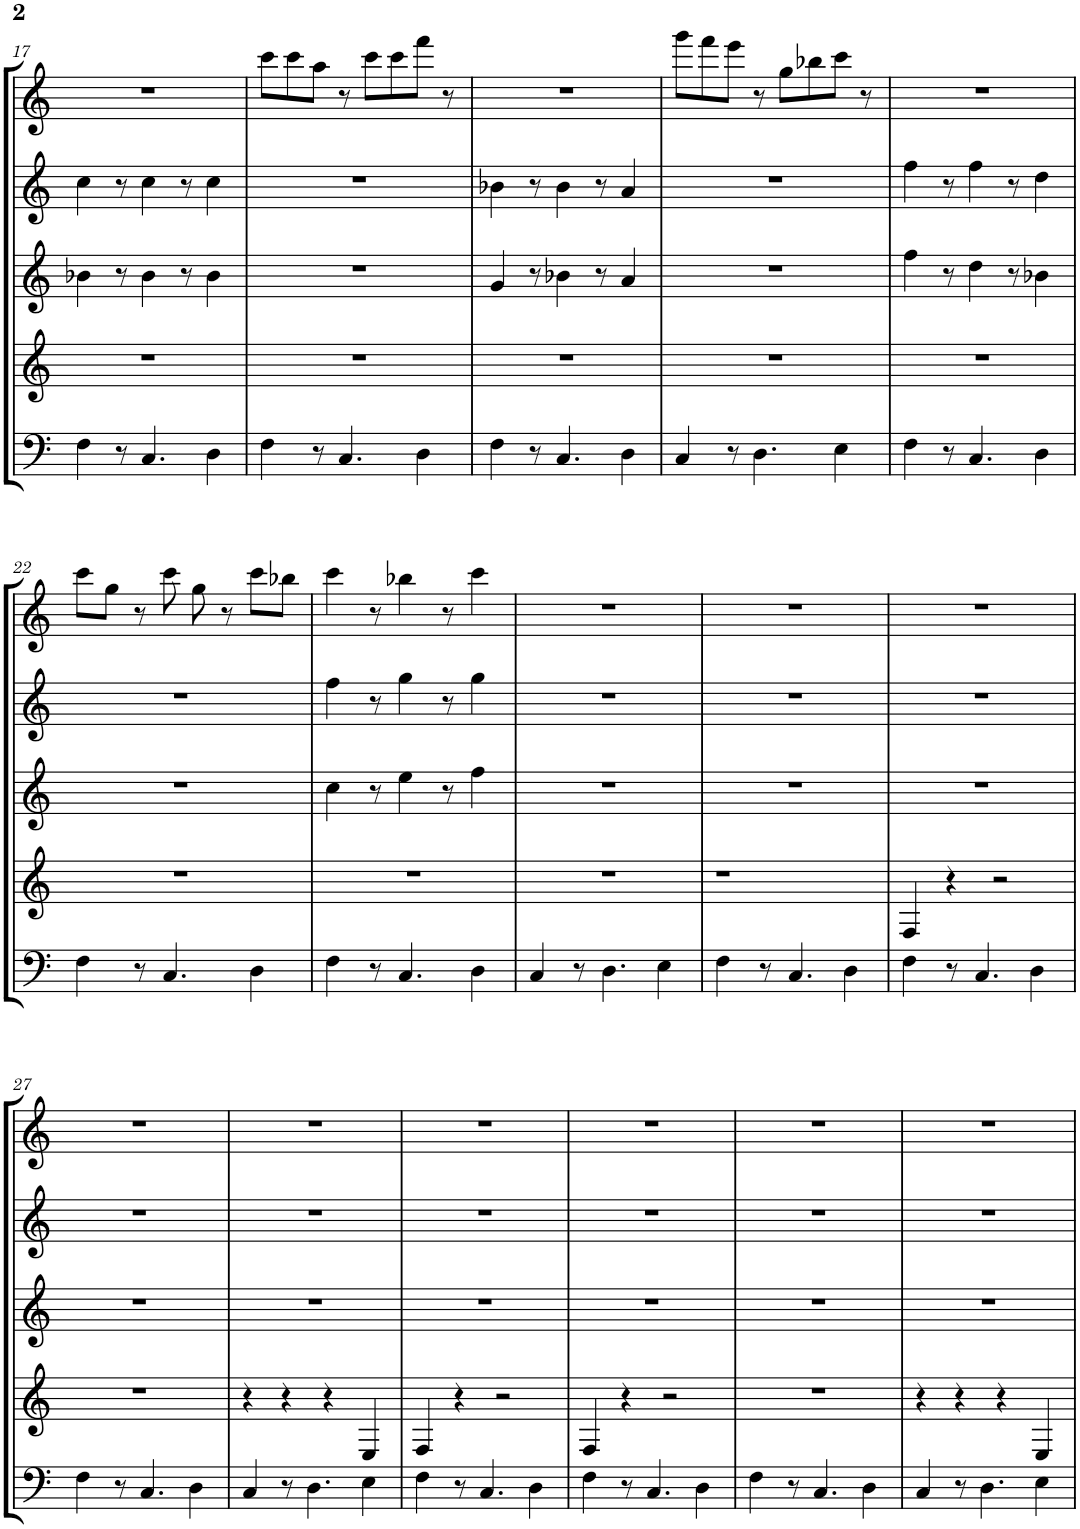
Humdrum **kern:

**kern	**kern	**kern	**kern	**kern
*part5	*part4	*part3	*part2	*part1
*staff5	*staff4	*staff3	*staff2	*staff1
*I"Bassoon	*I"Horn in F	*I"Bb Clarinet	*I"Oboe	*I"Flute
*I'Bsn	*I'Hn	*I'Cl	*I'Ob	*I'Fl
!!LO:PB:g=z
*clefF4	*clefG2	*clefG2	*clefG2	*clefG2
*	*ITrd4c7	*ITrd1c2	*	*
*k[]	*k[]	*k[]	*k[]	*k[]
*M2/2	*M2/2	*M2/2	*M2/2	*M2/2
*met(c|)	*met(c|)	*met(c|)	*met(c|)	*met(c|)
=17	=17	=17	=17	=17
4F\	1r	4b-X\	4cc\	1r
8r	.	8r	8r	.
4.C/	.	4b-\	4cc\	.
.	.	8r	8r	.
4D\	.	4b-\	4cc\	.
=18	=18	=18	=18	=18
4F\	1r	1r	1r	8ccc\L
.	.	.	.	8ccc\
8r	.	.	.	8aa\J
4.C/	.	.	.	8r
.	.	.	.	8ccc\L
.	.	.	.	8ccc\
4D\	.	.	.	8fff\J
.	.	.	.	8r
=19	=19	=19	=19	=19
4F\	1r	4g/	4b-X\	1r
8r	.	8r	8r	.
4.C/	.	4b-X\	4b-\	.
.	.	8r	8r	.
4D\	.	4a/	4a/	.
=20	=20	=20	=20	=20
4C/	1r	1r	1r	8ggg\L
.	.	.	.	8fff\
8r	.	.	.	8eee\J
4.D\	.	.	.	8r
.	.	.	.	8gg\L
.	.	.	.	8bb-X\
4E\	.	.	.	8ccc\J
.	.	.	.	8r
=21	=21	=21	=21	=21
4F\	1r	4ff\	4ff\	1r
8r	.	8r	8r	.
4.C/	.	4dd\	4ff\	.
.	.	8r	8r	.
4D\	.	4b-X\	4dd\	.
!!LO:LB:g=z
=22	=22	=22	=22	=22
4F\	1r	1r	1r	8ccc\L
.	.	.	.	8gg\J
8r	.	.	.	8r
4.C/	.	.	.	8ccc\
.	.	.	.	8gg\
.	.	.	.	8r
4D\	.	.	.	8ccc\L
.	.	.	.	8bb-X\J
=23	=23	=23	=23	=23
4F\	1r	4cc\	4ff\	4ccc\
8r	.	8r	8r	8r
4.C/	.	4ee\	4gg\	4bb-X\
.	.	8r	8r	8r
4D\	.	4ff\	4gg\	4ccc\
=24	=24	=24	=24	=24
4C/	1r	1r	1r	1r
8r	.	.	.	.
4.D\	.	.	.	.
4E\	.	.	.	.
=25	=25	=25	=25	=25
4F\	1r	1r	1r	1r
8r	.	.	.	.
4.C/	.	.	.	.
4D\	.	.	.	.
=26	=26	=26	=26	=26
4F\	4F/	1r	1r	1r
8r	4r	.	.	.
4.C/	.	.	.	.
.	2r	.	.	.
4D\	.	.	.	.
!!LO:LB:g=z
=27	=27	=27	=27	=27
4F\	1r	1r	1r	1r
8r	.	.	.	.
4.C/	.	.	.	.
4D\	.	.	.	.
=28	=28	=28	=28	=28
4C/	4r	1r	1r	1r
8r	4r	.	.	.
4.D\	.	.	.	.
.	4r	.	.	.
4E\	4E/	.	.	.
=29	=29	=29	=29	=29
4F\	4F/	1r	1r	1r
8r	4r	.	.	.
4.C/	.	.	.	.
.	2r	.	.	.
4D\	.	.	.	.
=30	=30	=30	=30	=30
4F\	4F/	1r	1r	1r
8r	4r	.	.	.
4.C/	.	.	.	.
.	2r	.	.	.
4D\	.	.	.	.
=31	=31	=31	=31	=31
4F\	1r	1r	1r	1r
8r	.	.	.	.
4.C/	.	.	.	.
4D\	.	.	.	.
=32	=32	=32	=32	=32
4C/	4r	1r	1r	1r
8r	4r	.	.	.
4.D\	.	.	.	.
.	4r	.	.	.
4E\	4E/	.	.	.
=	=	=	=	=
*-	*-	*-	*-	*-
